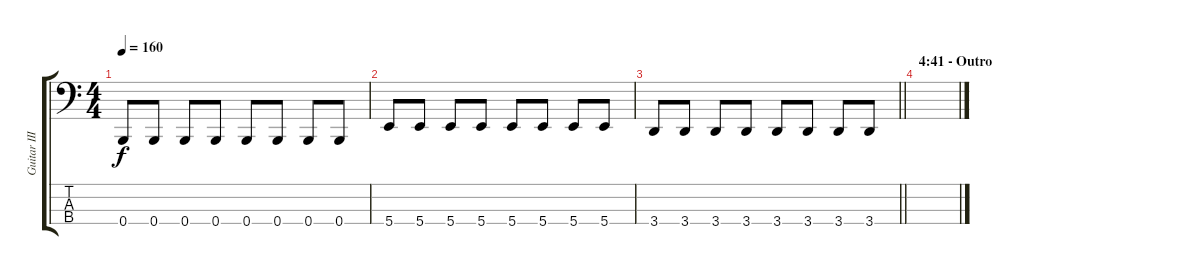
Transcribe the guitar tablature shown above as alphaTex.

\track ("Guitar III - Bass" "Guitar III") {instrument electricbassfinger}
\staff {score tabs}
\tuning (D2 A1 E1 B0) {hide}
\ts (4 4)
\tempo 160
\clef f4
\ks c
0.4.8{dy f} 0.4.8 0.4.8 0.4.8 0.4.8 0.4.8 0.4.8 0.4.8 |
5.4.8 5.4.8 5.4.8 5.4.8 5.4.8 5.4.8 5.4.8 5.4.8 |
\barLineRight lightlight
3.4.8 3.4.8 3.4.8 3.4.8 3.4.8 3.4.8 3.4.8 3.4.8 |
\section ("" "4:41 - Outro")
